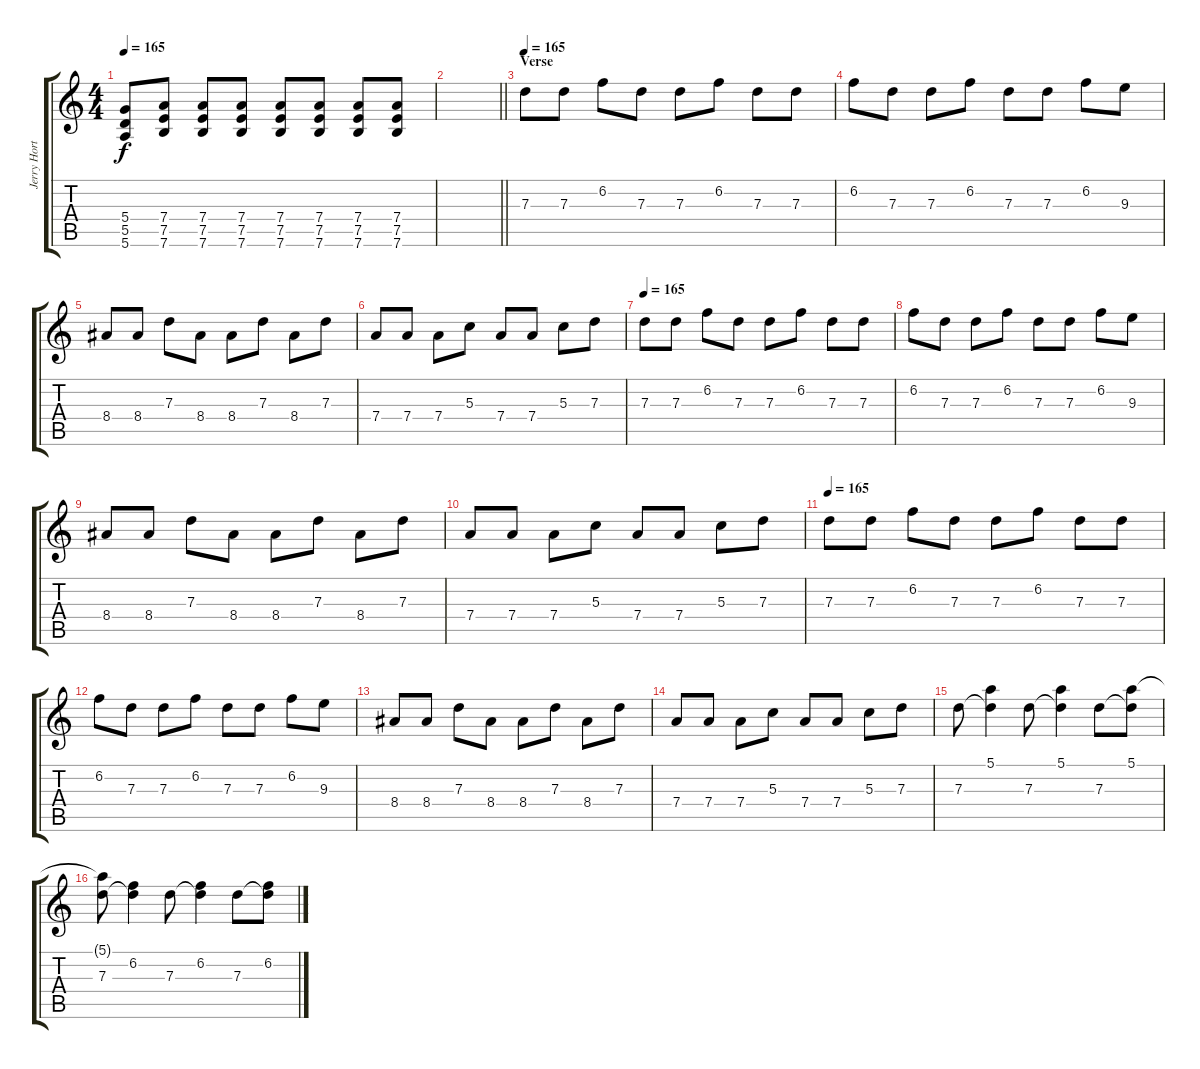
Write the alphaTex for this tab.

\track ("Jerry Horton " "Jerry Hort") {instrument overdrivenguitar}
\staff {score tabs}
\tuning (E4 B3 G3 D3 A2 E2) {hide}
\ts (4 4)
\tempo 165
\clef g2
\ks c
(5.4 5.5 5.6).8{dy f} (7.4 7.5 7.6).8 (7.4 7.5 7.6).8 (7.4 7.5 7.6).8 (7.4 7.5 7.6).8 (7.4 7.5 7.6).8 (7.4 7.5 7.6).8 (7.4 7.5 7.6).8 |
\barLineRight lightlight
|
\section ("" "Verse")
\tempo 165
7.3.8{instrument overdrivenguitar} 7.3.8 6.2.8 7.3.8 7.3.8 6.2.8 7.3.8 7.3.8 |
6.2.8 7.3.8 7.3.8 6.2.8 7.3.8 7.3.8 6.2.8 9.3.8 |
8.4.8 8.4.8 7.3.8 8.4.8 8.4.8 7.3.8 8.4.8 7.3.8 |
7.4.8 7.4.8 7.4.8 5.3.8 7.4.8 7.4.8 5.3.8 7.3.8 |
\tempo 165
7.3.8{instrument overdrivenguitar} 7.3.8 6.2.8 7.3.8 7.3.8 6.2.8 7.3.8 7.3.8 |
6.2.8 7.3.8 7.3.8 6.2.8 7.3.8 7.3.8 6.2.8 9.3.8 |
8.4.8 8.4.8 7.3.8 8.4.8 8.4.8 7.3.8 8.4.8 7.3.8 |
7.4.8 7.4.8 7.4.8 5.3.8 7.4.8 7.4.8 5.3.8 7.3.8 |
\tempo 165
7.3.8{instrument overdrivenguitar} 7.3.8 6.2.8 7.3.8 7.3.8 6.2.8 7.3.8 7.3.8 |
6.2.8 7.3.8 7.3.8 6.2.8 7.3.8 7.3.8 6.2.8 9.3.8 |
8.4.8 8.4.8 7.3.8 8.4.8 8.4.8 7.3.8 8.4.8 7.3.8 |
7.4.8 7.4.8 7.4.8 5.3.8 7.4.8 7.4.8 5.3.8 7.3.8 |
7.3.8 (5.1 7.3{t}).4 7.3.8 (5.1 7.3{t}).4 7.3.8 (5.1 7.3{t}).8 |
(5.1{t} 7.3).8 (6.2 7.3{t}).4 7.3.8 (6.2 7.3{t}).4 7.3.8 (6.2 7.3{t}).8
